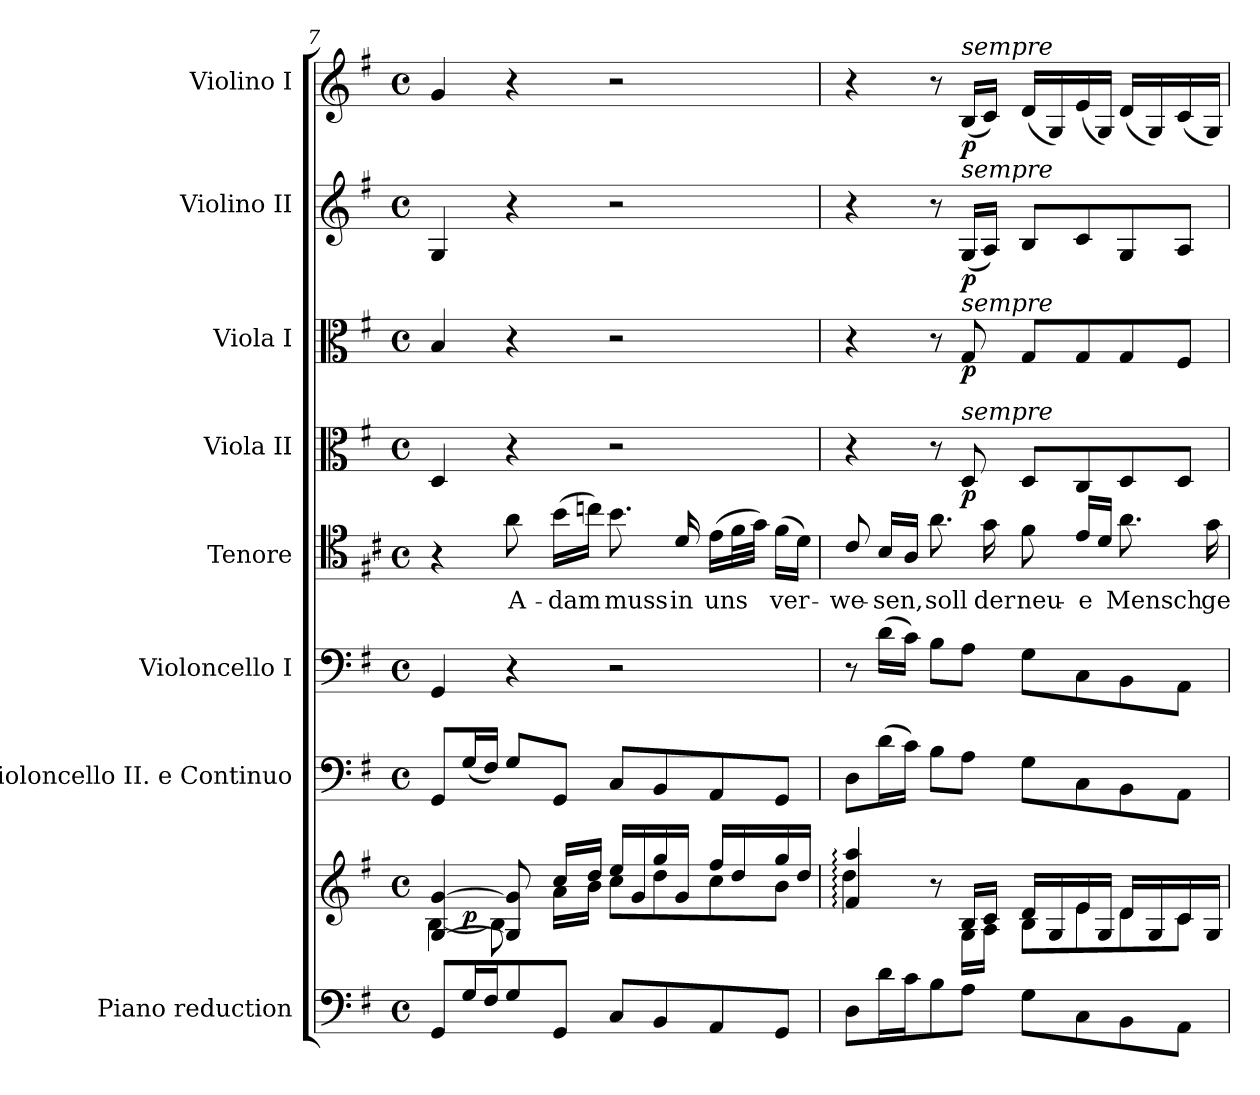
**kern	**kern	**dynam	**kern	**dynam	**kern	**dynam	**kern	**text	**kern	**dynam	**kern	**dynam	**kern	**dynam	**kern	**dynam
*part8	*part8	*part8	*part7	*part7	*part6	*part6	*part5	*part5	*part4	*part4	*part3	*part3	*part2	*part2	*part1	*part1
*staff9	*staff8	*staff8/9	*staff7	*staff7	*staff6	*staff6	*staff5	*staff5	*staff4	*staff4	*staff3	*staff3	*staff2	*staff2	*staff1	*staff1
*I"Piano reduction	*	*	*I"Violoncello II.  e Continuo	*	*I"Violoncello I	*	*I"Tenore	*	*I"Viola II	*	*I"Viola I	*	*I"Violino II	*	*I"Violino I	*
*I'Pno	*	*	*	*	*	*	*	*	*	*	*I'Vla	*	*I'Vln	*	*I'Vln	*
!!LO:PB:g=z
*clefF4	*clefG2	*	*clefF4	*	*clefF4	*	*clefC4	*	*clefC3	*	*clefC3	*	*clefG2	*	*clefG2	*
*	*	*	*ITrd7c12	*	*	*	*ITrd4c7	*	*	*	*	*	*	*	*	*
*k[f#]	*k[f#]	*	*k[f#]	*	*k[f#]	*	*k[f#]	*	*k[f#]	*	*k[f#]	*	*k[f#]	*	*k[f#]	*
*G:	*G:	*	*G:	*	*G:	*	*G:	*	*G:	*	*G:	*	*G:	*	*G:	*
*M4/4	*M4/4	*	*M4/4	*	*M4/4	*	*M4/4	*	*M4/4	*	*M4/4	*	*M4/4	*	*M4/4	*
*met(c)	*met(c)	*	*met(c)	*	*met(c)	*	*met(c)	*	*met(c)	*	*met(c)	*	*met(c)	*	*met(c)	*
=7	=7	=7	=7	=7	=7	=7	=7	=7	=7	=7	=7	=7	=7	=7	=7	=7
*	*^	*	*	*	*	*	*	*	*	*	*	*	*	*	*	*
*	*	*^	*	*	*	*	*	*	*	*	*	*	*	*	*	*	*
8GG/L	[4G/ [4g/	[4B\	8ryy	.	8GGG/L	.	4GG/	.	4r	.	4D/	.	4B/	.	4G/	.	4g/	.
!	!	!	!	!LO:DY:b	!	!LO:DY:b	!	!	!	!	!	!	!	!	!	!	!	!
!	!	!	!	!	!	!LO:DY:n=1:b	!	!	!	!	!	!	!	!	!	!	!	!
16G/L	.	.	2..ryy	p	(<16GG/L	p other-dynamics	.	.	.	.	.	.	.	.	.	.	.	.
16F#/J	.	.	.	.	16FF#/JJ)	.	.	.	.	.	.	.	.	.	.	.	.	.
!	!	!	!	!	!	!	!	!	!	!LO:LY:b	!	!	!	!	!	!	!	!
8G/	8G/] 8g/]	8B\]	.	.	8GG/L	.	4r	.	8d\	A-	4r	.	4r	.	4r	.	4r	.
!	!	!	!	!	!	!	!	!	!	!LO:LY:b	!	!	!	!	!	!	!	!
8GG/J	16cc/LL	16a\LL	.	.	8GGG/J	.	.	.	(>16e\LL	-dam	.	.	.	.	.	.	.	.
.	16dd/JJ	16b\JJ	.	.	.	.	.	.	16fn\JJ)	.	.	.	.	.	.	.	.	.
!	!	!	!	!	!	!	!	!	!	!LO:LY:b	!	!	!	!	!	!	!	!
8C/L	16ee/LL	8cc\L	.	.	8CC/L	.	2r	.	8.e\	muss	2r	.	2r	.	2r	.	2r	.
.	16g/	.	.	.	.	.	.	.	.	.	.	.	.	.	.	.	.	.
8BB/	16gg/	8dd\	.	.	8BBB/	.	.	.	.	.	.	.	.	.	.	.	.	.
!	!	!	!	!	!	!	!	!	!	!LO:LY:b	!	!	!	!	!	!	!	!
.	16g/JJ	.	.	.	.	.	.	.	16G/	in	.	.	.	.	.	.	.	.
!	!	!	!	!	!	!	!	!	!	!LO:LY:b	!	!	!	!	!	!	!	!
8AA/	16ff#/LL	8cc\	.	.	8AAA/	.	.	.	(>16A\LL	uns	.	.	.	.	.	.	.	.
.	16dd/	.	.	.	.	.	.	.	32B\L	.	.	.	.	.	.	.	.	.
.	.	.	.	.	.	.	.	.	32c\JJJ)	.	.	.	.	.	.	.	.	.
!	!	!	!	!	!	!	!	!	!	!LO:LY:b	!	!	!	!	!	!	!	!
8GG/J	16gg/	8b\J	.	.	8GGG/J	.	.	.	(>16B\LL	ver-	.	.	.	.	.	.	.	.
.	16dd/JJ	.	.	.	.	.	.	.	16G\JJ)	.	.	.	.	.	.	.	.	.
=8	=8	=8	=8	=8	=8	=8	=8	=8	=8	=8	=8	=8	=8	=8	=8	=8	=8	=8
!	!	!	!	!	!	!	!	!	!	!LO:LY:b	!	!	!	!	!	!	!	!
*	*	*v	*v	*	*	*	*	*	*	*	*	*	*	*	*	*	*	*
8D\L	4f#/: 4aa/:	4dd\	.	8DD\L	.	8r	.	8F#/	-we-	4r	.	4r	.	4r	.	4r	.
!	!	!	!	!	!	!	!LO:DY:b	!	!LO:LY:b	!	!	!	!	!	!	!	!
!	!	!	!	!	!	!	!LO:DY:n=1:b	!	!	!	!	!	!	!	!	!	!
16d\L	.	.	.	(>16D\L	.	(>16d\LL	p other-dynamics	16E/LL	-sen,	.	.	.	.	.	.	.	.
16c\J	.	.	.	16C\JJ)	.	16c\JJ)	.	16D/JJ	.	.	.	.	.	.	.	.	.
!	!	!	!	!	!	!	!	!	!LO:LY:b	!	!	!	!	!	!	!	!
8B\	8r	8ryy	.	8BB\L	.	8B\L	.	8.d\	soll	8r	.	8r	.	8r	.	8r	.
!	!	!	!	!	!	!	!	!	!	!	!	!	!	!	!	!LO:TX:a:i:t=sempre	!
!	!	!	!	!	!	!	!	!	!	!	!	!	!	!LO:TX:a:i:t=sempre	!	!	!
!	!	!	!	!	!	!	!	!	!	!	!	!LO:TX:a:i:t=sempre	!	!	!	!	!
!	!	!	!	!	!	!	!	!	!	!LO:TX:a:i:t=sempre	!	!	!	!	!	!	!
!	!	!	!	!	!	!	!	!	!	!	!LO:DY:b	!	!LO:DY:b	!	!LO:DY:b	!	!LO:DY:b
8A\J	16B/LL	16G\LL	.	8AA\J	.	8A\J	.	.	.	8D/	p	8G/	p	(<16G/LL	p	(<16B/LL	p
!	!	!	!	!	!	!	!	!	!LO:LY:b	!	!	!	!	!	!	!	!
.	16c/JJ	16A\JJ	.	.	.	.	.	16c\	der	.	.	.	.	16A/JJ)	.	16c/JJ)	.
!	!	!	!	!	!	!	!	!	!LO:LY:b	!	!	!	!	!	!	!	!
8G\L	16d/LL	8B\L	.	8GG\L	.	8G\L	.	8B\	neu-	8D/L	.	8G/L	.	8B/L	.	(<16d/LL	.
.	16G/	.	.	.	.	.	.	.	.	.	.	.	.	.	.	16G/)	.
!	!	!	!	!	!	!	!	!	!LO:LY:b	!	!	!	!	!	!	!	!
8C\	16e/	8e\	.	8CC\	.	8C\	.	16A/LL	-e	8C/	.	8G/	.	8c/	.	(<16e/	.
.	16G/JJ	.	.	.	.	.	.	16G/JJ	.	.	.	.	.	.	.	16G/JJ)	.
!	!	!	!	!	!	!	!	!	!LO:LY:b	!	!	!	!	!	!	!	!
8BB\	16d/LL	8d\	.	8BBB\	.	8BB\	.	8.d\	Mensch	8D/	.	8G/	.	8G/	.	(<16d/LL	.
.	16G/	.	.	.	.	.	.	.	.	.	.	.	.	.	.	16G/)	.
8AA\J	16c/	8c\J	.	8AAA\J	.	8AA\J	.	.	.	8D/J	.	8F#/J	.	8A/J	.	(<16c/	.
!	!	!	!	!	!	!	!	!	!LO:LY:b	!	!	!	!	!	!	!	!
.	16G/JJ	.	.	.	.	.	.	16c\	ge-	.	.	.	.	.	.	16G/JJ)	.
*	*v	*v	*	*	*	*	*	*	*	*	*	*	*	*	*	*	*
=	=	=	=	=	=	=	=	=	=	=	=	=	=	=	=	=
*-	*-	*-	*-	*-	*-	*-	*-	*-	*-	*-	*-	*-	*-	*-	*-	*-
